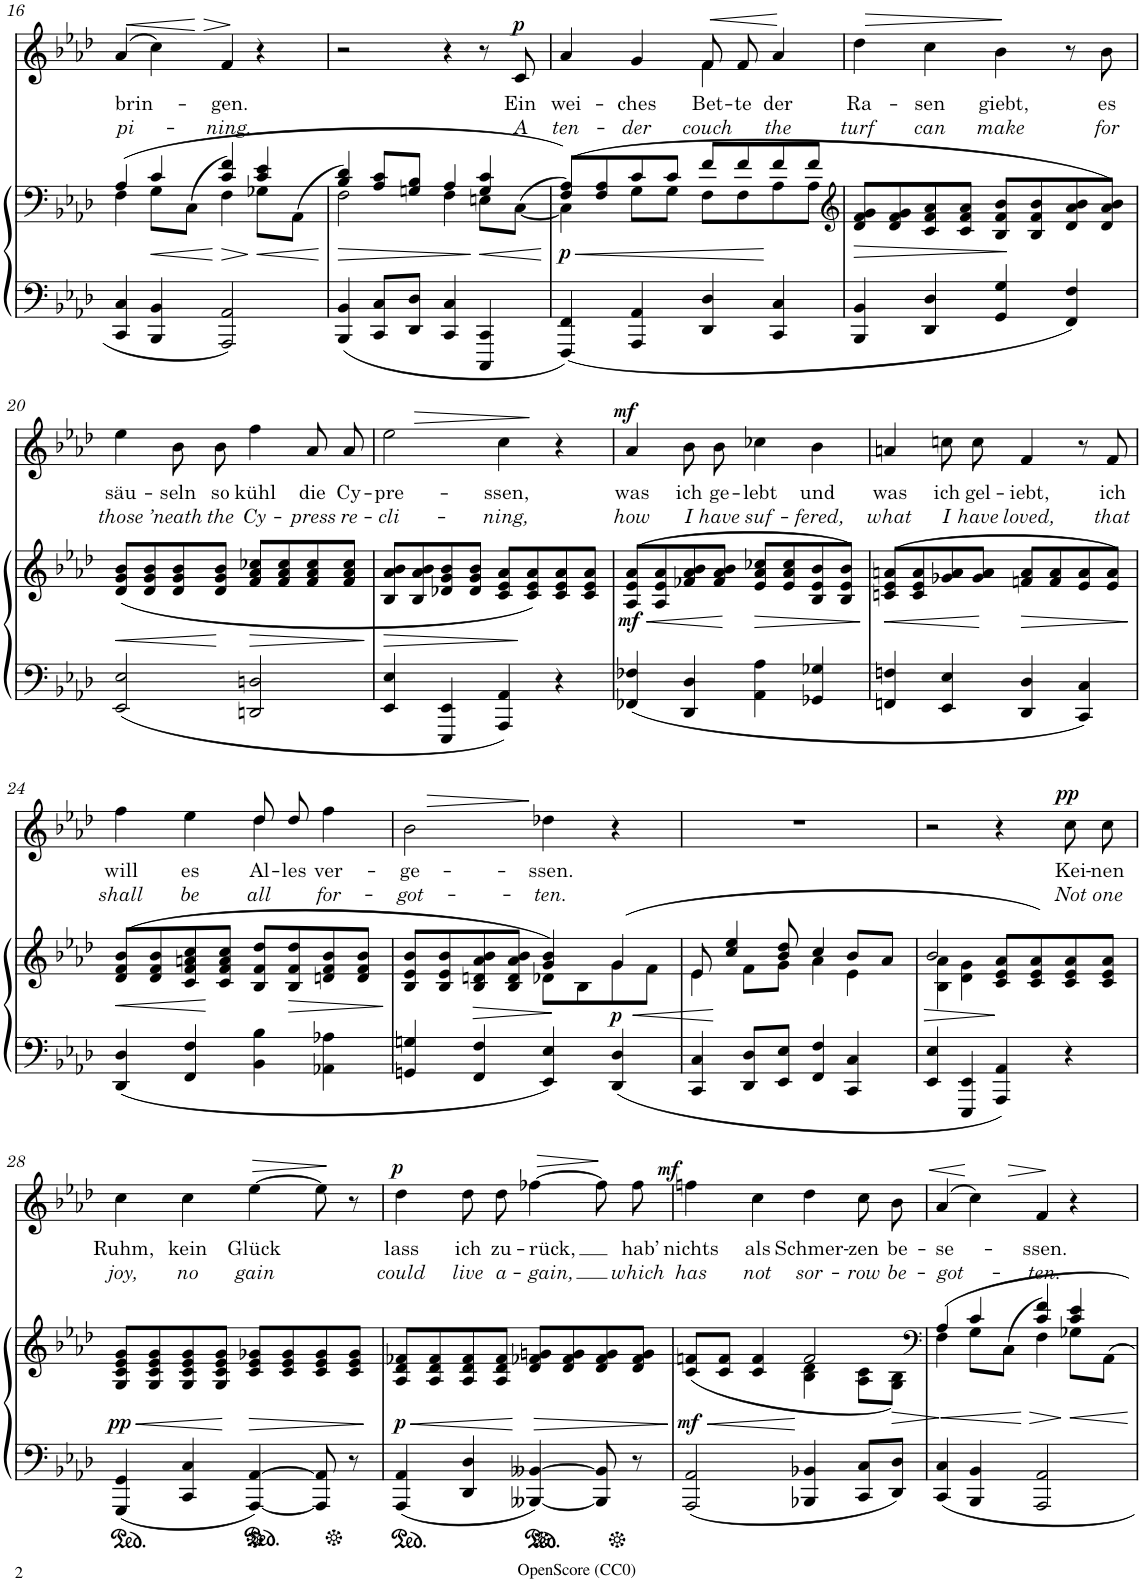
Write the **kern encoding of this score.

**kern	**kern	**dynam	**kern	**text	**text	**dynam
*part2	*part2	*part2	*part1	*part1	*part1	*part1
*staff3	*staff2	*staff2/3	*staff1	*staff1	*staff1	*staff1
*I"Pianoforte	*	*	*I"Singstimme Voice	*	*	*
*I'Pno	*	*	*	*	*	*
!!LO:PB:g=z
*clefF4	*clefF4	*	*clefG2	*	*	*
*k[b-e-a-d-]	*k[b-e-a-d-]	*	*k[b-e-a-d-]	*	*	*
*M4/4	*M4/4	*	*M4/4	*	*	*
*met(c)	*met(c)	*	*met(c)	*	*	*
=16	=16	=16	=16	=16	=16	=16
*	*^	*	*	*	*	*
!	!	!	!	!	!LO:LY:b	!LO:LY:b	!LO:HP:b
4CC/ 4C/	(4A-/	4F\	.	(4a-/	brin-	pi-	<
!	!	!	!LO:HP:b	!	!	!	!
4BBB-/ 4BB-/	4c/	8G\L	<	4cc\)	.	.	.
.	.	(>8C\J	.	.	.	.	.
!	!	!	!LO:HP:n=1:b	!	!LO:LY:b	!LO:LY:b	!LO:HP:n=1:b
2AAA-/ 2AA-/	(4c/ 4f/	4F\	[ >	4f/	-gen.	-ning.	[ >
!	!	!	!LO:HP:n=1:b	!	!	!	!
.	4c/ 4e-/	8G-X\L	] <	4r	.	.	]
.	.	8AA-\J	.	.	.	.	.
*	*v	*v	*	*	*	*	*
.	.	[	.	.	.	.
=17	=17	=17	=17	=17	=17	=17
!	!	!LO:HP:b	!	!	!	!
*	*^	*	*	*	*	*
4BBB-/ 4BB-/	4B-/ 4d-/)	2F\	>	2r	.	.	.
8CC/ 8C/L	8A-/ 8c/L	.	.	.	.	.	.
8DD-/ 8D-/J	8Gn/ 8B-/J	.	.	.	.	.	.
4CC/ 4C/	4A-/	4F\	.	4r	.	.	.
!	!	!	!LO:HP:n=1:b	!	!	!	!
4CCC/ 4CC/	4G/ 4c/	8En\L	] <	8r	.	.	.
!	!	!	!	!	!LO:LY:b	!LO:LY:b	!LO:DY:a
.	.	(>[8C\J	.	8c/	Ein	A	p
*	*v	*v	*	*	*	*	*
.	.	[	.	.	.	.
=18	=18	=18	=18	=18	=18	=18
!	!	!LO:HP:b	!	!LO:LY:b	!LO:LY:b	!
*	*^	*	*^	*	*	*
!	!	!	!LO:DY:n=1:b	!	!	!	!	!
4FFF/ 4FF/	(8F/ 8A-/L))	4C\]	< p	4a-/	2ryy	wei-	ten-	.
.	8F/ 8A-/	.	.	.	.	.	.	.
!	!	!	!	!	!	!LO:LY:b	!LO:LY:b	!
4AAA-/ 4AA-/	8c/	8G\L	.	4g/	.	-ches	-der	.
.	8c/J	8G\J	.	.	.	.	.	.
!	!	!	!	!	!	!LO:LY:b	!LO:LY:b	!LO:HP:b
4DD-/ 4D-/	8f/L	8F\L	.	8f/L	4f\	Bet-	couch	<
!	!	!	!	!	!	!LO:LY:b	!	!
.	8f/	8F\	.	8f/J	.	-te	.	.
!	!	!	!	!	!	!LO:LY:b	!LO:LY:b	!
4CC/ 4C/	8f/	8A-\	[	4a-/	4ryy	der	the	.
.	8f/J	8A-\J	.	.	.	.	.	.
*	*v	*v	*	*	*	*	*	*
*	*	*	*v	*v	*	*	*
.	.	.	.	.	.	[
=19	=19	=19	=19	=19	=19	=19
*	*clefG2	*	*	*	*	*
!	!	!LO:HP:b	!	!LO:LY:b	!LO:LY:b	!LO:HP:b
4BBB-/ 4BB-/	8d-/ 8f/ 8g/L	>	4dd-\	Ra-	turf	>
.	8d-/ 8f/ 8g/	.	.	.	.	.
!	!	!	!	!LO:LY:b	!LO:LY:b	!
4DD-/ 4D-/	8c/ 8f/ 8a-/	.	4cc\	-sen	can	.
.	8c/ 8f/ 8a-/J	.	.	.	.	.
!	!	!	!	!LO:LY:b	!LO:LY:b	!
4GG/ 4G/	8B-/ 8f/ 8b-/L	.	4b-\	giebt,	make	]
.	8B-/ 8f/ 8b-/	]	.	.	.	.
4FF/ 4F/	8d-/ 8a-/ 8b-/	.	8r	.	.	.
!	!	!	!	!LO:LY:b	!LO:LY:b	!
.	8d-/ 8a-/ 8b-/J)	.	8b-\	es	for	.
!!LO:LB:g=z
=20	=20	=20	=20	=20	=20	=20
!	!	!LO:HP:b	!	!LO:LY:b	!LO:LY:b	!
2EE-/ 2E-/	(8d-/ 8g/ 8b-/L	<	4ee-\	säu-	those	.
.	8d-/ 8g/ 8b-/	.	.	.	.	.
!	!	!	!	!LO:LY:b	!LO:LY:b	!
.	8d-/ 8g/ 8b-/	.	8b-\L	-seln	’neath	.
!	!	!	!	!LO:LY:b	!LO:LY:b	!
.	8d-/ 8g/ 8b-/J	.	8b-\J	so	the	.
!	!	!LO:HP:n=1:b	!	!LO:LY:b	!LO:LY:b	!
2DDn/ 2Dn/	8f/ 8a-/ 8cc-X/L	[ >	4ff\	kühl	Cy-	.
.	8f/ 8a-/ 8cc-/	.	.	.	.	.
!	!	!	!	!LO:LY:b	!LO:LY:b	!
.	8f/ 8a-/ 8cc-/	.	8a-/L	die	-press	.
!	!	!	!	!LO:LY:b	!LO:LY:b	!
.	8f/ 8a-/ 8cc-/J	.	8a-/J	Cy-	re-	.
.	.	]	.	.	.	.
=21	=21	=21	=21	=21	=21	=21
!	!	!LO:HP:b	!	!LO:LY:b	!LO:LY:b	!LO:HP:b
4EE-/ 4E-/	8B-/ 8a-/ 8b-/L	>	2ee-\	-pre-	-cli-	>
.	8B-/ 8a-/ 8b-/	.	.	.	.	.
4EEE-/ 4EE-/	8d-X/ 8g/ 8b-/	.	.	.	.	.
.	8d-/ 8g/ 8b-/J	.	.	.	.	.
!	!	!	!	!LO:LY:b	!LO:LY:b	!
4AAA-/ 4AA-/	8c/ 8e-/ 8a-/L	.	4cc\	-ssen,	-ning,	.
.	8c/ 8e-/ 8a-/)	]	.	.	.	.
4r	8c/ 8e-/ 8a-/	.	4r	.	.	]
.	8c/ 8e-/ 8a-/J	.	.	.	.	.
=22	=22	=22	=22	=22	=22	=22
!	!	!LO:HP:b	!	!LO:LY:b	!LO:LY:b	!
!	!	!LO:DY:n=1:b	!	!	!	!LO:DY:a
4FF-X/ 4F-X/	(>8A-/ 8e-/ 8a-/L	< mf	4a-/	was	how	mf
.	8A-/ 8e-/ 8a-/	.	.	.	.	.
!	!	!	!	!LO:LY:b	!LO:LY:b	!
4DD-/ 4D-/	8f-X/ 8a-/ 8b-/	.	8b-\L	ich	I	.
!	!	!	!	!LO:LY:b	!LO:LY:b	!
.	8f-/ 8a-/ 8b-/J	.	8b-\J	ge-	have	.
!	!	!LO:HP:n=1:b	!	!LO:LY:b	!LO:LY:b	!
4AA-\ 4A-\	8e-/ 8a-/ 8cc-X/L	[ >	4cc-X\	-lebt	suf-	.
.	8e-/ 8a-/ 8cc-/	.	.	.	.	.
!	!	!	!	!LO:LY:b	!LO:LY:b	!
4GG-X/ 4G-X/	8B-/ 8e-/ 8b-/	.	4b-\	und	-fered,	.
.	8B-/ 8e-/ 8b-/J)	.	.	.	.	.
.	.	]	.	.	.	.
=23	=23	=23	=23	=23	=23	=23
!	!	!LO:HP:b	!	!LO:LY:b	!LO:LY:b	!
4FFn/ 4Fn/	(>8cn/ 8e-/ 8an/L	<	4an/	was	what	.
.	8c/ 8e-/ 8a/	.	.	.	.	.
!	!	!	!	!LO:LY:b	!LO:LY:b	!
4EE-/ 4E-/	8g-X/ 8a/	.	8ccn\L	ich	I	.
!	!	!	!	!LO:LY:b	!LO:LY:b	!
.	8g-/ 8a/J	.	8cc\J	gel-	have	.
!	!	!LO:HP:n=1:b	!	!LO:LY:b	!LO:LY:b	!
4DD-/ 4D-/	8fn/ 8a/L	[ >	4f/	-iebt,	loved,	.
.	8f/ 8a/	.	.	.	.	.
4CC/ 4C/	8e-/ 8a/	.	8r	.	.	.
!	!	!	!	!LO:LY:b	!LO:LY:b	!
.	8e-/ 8a/J)	.	8f/	ich	that	.
.	.	]	.	.	.	.
!!LO:LB:g=z
=24	=24	=24	=24	=24	=24	=24
!	!	!LO:HP:b	!	!LO:LY:b	!LO:LY:b	!
*	*	*	*^	*	*	*
4DD-/ 4D-/	(8d-/ 8f/ 8b-/L	<	4ff\	2ryy	will	shall	.
.	8d-/ 8f/ 8b-/	.	.	.	.	.	.
!	!	!	!	!	!LO:LY:b	!LO:LY:b	!
4FF/ 4F/	8c/ 8f/ 8an/ 8cc/	.	4ee-\	.	es	be	.
.	8c/ 8f/ 8a/ 8cc/J	[	.	.	.	.	.
!	!	!	!	!	!LO:LY:b	!LO:LY:b	!
4BB-\ 4B-\	8B-/ 8f/ 8dd-/L	.	8dd-/L	4dd-\	Al-	all	.
!	!	!LO:HP:b	!	!	!LO:LY:b	!	!
.	8B-/ 8f/ 8dd-/	>	8dd-/J	.	-les	.	.
!	!	!	!	!	!LO:LY:b	!LO:LY:b	!
4AA-X\ 4A-X\	8dn/ 8f/ 8b-/	.	4ff\	4ryy	ver-	for-	.
.	8d/ 8f/ 8b-/J	.	.	.	.	.	.
*	*	*	*v	*v	*	*	*
.	.	]	.	.	.	.
=25	=25	=25	=25	=25	=25	=25
*	*^	*	*	*	*	*
!	!	!	!	!	!LO:LY:b	!LO:LY:b	!LO:HP:b
4GGn/ 4Gn/	8B-/ 8e-/ 8b-/L	2ryy	.	2b-\	-ge-	-got-	>
.	8B-/ 8e-/ 8b-/	.	.	.	.	.	.
!	!	!	!LO:HP:b	!	!	!	!
4FF/ 4F/	8B-/ 8dn/ 8a-/ 8b-/	.	>	.	.	.	.
.	8B-/ 8d/ 8a-/ 8b-/J	.	.	.	.	.	.
!	!	!	!	!	!LO:LY:b	!LO:LY:b	!
4EE-/ 4E-/	4g/ 4b-/)	8d-X\L	.	4dd-X\	-ssen.	-ten.	]
.	.	8B-\	]	.	.	.	.
!	!	!	!LO:DY:b	!	!	!	!
4DD-/ 4D-/	(4g/	8g\	p	4r	.	.	.
!	!	!	!LO:HP:b	!	!	!	!
.	.	8f\J	<	.	.	.	.
=26	=26	=26	=26	=26	=26	=26	=26
4CC/ 4C/	8e-/	4e-\	.	1r	.	.	.
.	4cc/ 4ee-/	.	[	.	.	.	.
8DD-/ 8D-/L	.	8f\L	.	.	.	.	.
8EE-/ 8E-/J	8b-/ 8dd-/	8g\J	.	.	.	.	.
4FF/ 4F/	4cc/	4a-\	.	.	.	.	.
4CC/ 4C/	8b-/L	4e-\	.	.	.	.	.
.	8a-/J	.	.	.	.	.	.
=27	=27	=27	=27	=27	=27	=27	=27
!	!	!	!LO:HP:b	!	!	!	!
4EE-/ 4E-/	2b-/	4B-\ 4a-\	>	2r	.	.	.
4EEE-/ 4EE-/	.	4d-\ 4g\	.	.	.	.	.
4AAA-/ 4AA-/	8c/ 8e-/ 8a-/L	2ryy	.	4r	.	.	.
.	8c/ 8e-/ 8a-/)	.	]	.	.	.	.
!	!	!	!	!	!LO:LY:b	!LO:LY:b	!LO:DY:a
4r	8c/ 8e-/ 8a-/	.	.	8cc\L	Kei-	Not	pp
!	!	!	!	!	!LO:LY:b	!LO:LY:b	!
.	8c/ 8e-/ 8a-/J	.	.	8cc\J	-nen	one	.
*	*v	*v	*	*	*	*	*
!!LO:LB:g=z
=28	=28	=28	=28	=28	=28	=28
!	!	!LO:HP:b	!	!LO:LY:b	!LO:LY:b	!
!	!	!LO:DY:n=1:b	!	!	!	!
4GGG/ 4GG/	8G/ 8c/ 8e-/ 8g/L	< pp	4cc\	Ruhm,	joy,	.
.	8G/ 8c/ 8e-/ 8g/	.	.	.	.	.
!	!	!	!	!LO:LY:b	!LO:LY:b	!
4CC/ 4C/	8G/ 8c/ 8e-/ 8g/	.	4cc\	kein	no	.
.	8G/ 8c/ 8e-/ 8g/J	.	.	.	.	.
!	!	!LO:HP:n=1:b	!	!LO:LY:b	!LO:LY:b	!LO:HP:b
[4AAA-/ [4AA-/	8c/ 8e-/ 8g-X/L	[ >	[4ee-\	Glück	gain	>
.	8c/ 8e-/ 8g-/	.	.	.	.	.
8AAA-/] 8AA-/]	8c/ 8e-/ 8g-/	.	8ee-\]	.	.	.
8r	8c/ 8e-/ 8g-/J	.	8r	.	.	]
.	.	]	.	.	.	.
=29	=29	=29	=29	=29	=29	=29
!	!	!LO:HP:b	!	!LO:LY:b	!LO:LY:b	!
!	!	!LO:DY:n=1:b	!	!	!	!LO:DY:a
4AAA-/ 4AA-/	8A-/ 8d-/ 8f-X/L	< p	4dd-\	lass	could	p
.	8A-/ 8d-/ 8f-/	.	.	.	.	.
!	!	!	!	!LO:LY:b	!LO:LY:b	!
4DD-/ 4D-/	8A-/ 8d-/ 8f-/	.	8dd-\L	ich	live	.
!	!	!	!	!LO:LY:b	!LO:LY:b	!
.	8A-/ 8d-/ 8f-/J	.	8dd-\J	zu-	a-	.
!	!	!LO:HP:n=1:b	!	!LO:LY:b	!LO:LY:b	!LO:HP:b
[4BBB--X/ [4BB--X/	8d-/ 8f-X/ 8gn/L	[ >	[4ff-X\	-rück,	-gain,	>
.	8d-/ 8f-/ 8g/	.	.	.	.	.
8BBB--/] 8BB--/]	8d-/ 8f-/ 8g/	.	8ff-\L]	.	.	.
!	!	!	!	!LO:LY:b	!LO:LY:b	!
8r	8d-/ 8f-/ 8g/J	.	8ff-\J	hab’	which	]
.	.	]	.	.	.	.
=30	=30	=30	=30	=30	=30	=30
!	!	!LO:HP:b	!	!LO:LY:b	!LO:LY:b	!
*	*^	*	*	*	*	*
!	!	!	!LO:DY:n=1:b	!	!	!	!LO:DY:a
2AAA-/ 2AA-/	(8c/ 8fn/L	2ryy	< mf	4ffn\	nichts	has	mf
.	8c/ 8f/J	.	.	.	.	.	.
!	!	!	!	!	!LO:LY:b	!LO:LY:b	!
.	4c/ 4f/	.	.	4cc\	als	not	.
!	!	!	!	!	!LO:LY:b	!LO:LY:b	!
4BBB-X/ 4BB-X/	2f/	4B-\ 4d-\	[	4dd-\	Schmer-	sor-	.
!	!	!	!	!	!LO:LY:b	!LO:LY:b	!
8CC/ 8C/L	.	8A-\ 8c\L	.	8cc\L	-zen	-row	.
!	!	!	!LO:HP:b	!	!LO:LY:b	!LO:LY:b	!
8DD-/ 8D-/J	.	8G\ 8B-\J)	>	8b-\J	be-	be-	.
=31	=31	=31	=31	=31	=31	=31	=31
*	*clefF4	*	*	*	*	*	*
!	!	!	!LO:HP:b	!	!LO:LY:b	!LO:LY:b	!LO:HP:b
4CC/ 4C/	4A-/	4F\	<	(4a-/	-se-	-got-	<
4BBB-/ 4BB-/	4c/	8G\L	.	4cc\)	.	.	[
.	.	8C\J	.	.	.	.	.
!	!	!	!LO:HP:n=1:b	!	!LO:LY:b	!LO:LY:b	!LO:HP:b
2AAA-/ 2AA-/	(4c/ 4f/	4F\	] >	4f/	-ssen.	-ten.	>
.	4c/ 4e-/	8G-X\L	[	4r	.	.	]
.	.	8AA-\J	.	.	.	.	.
*	*v	*v	*	*	*	*	*
.	.	]	.	.	.	.
=	=	=	=	=	=	=
*-	*-	*-	*-	*-	*-	*-
